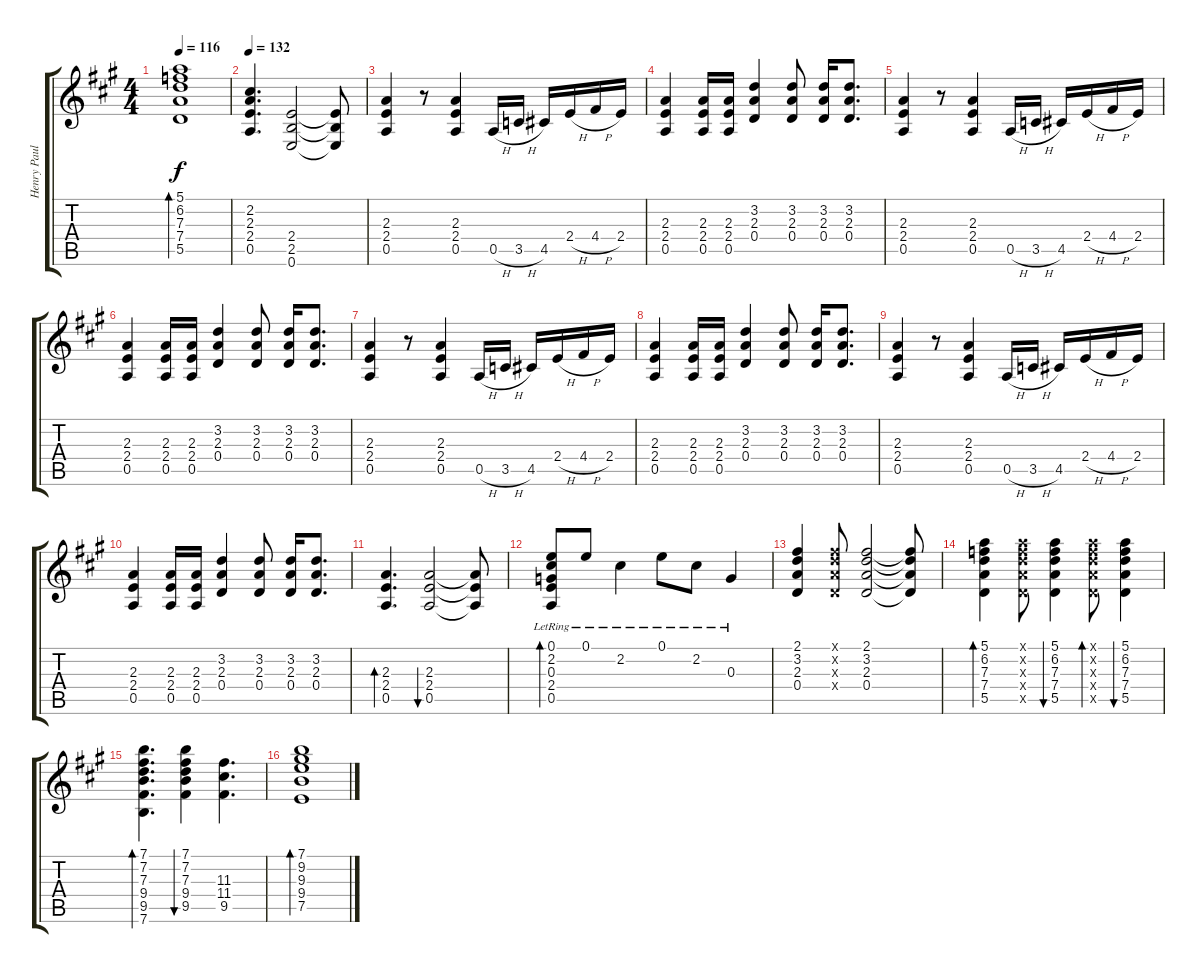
\track ("Henry Paul Guitar" "Henry Paul") {instrument electricguitarclean}
\staff {score tabs}
\tuning (E4 B3 G3 D3 A2 E2) {hide}
\ts (4 4)
\tempo 116
\clef g2
\ks a
(5.1 6.2 7.3 7.4 5.5).1{bd 240 dy f} |
\tempo 132
(2.2 2.3 2.4 0.5).4{d} (2.4 2.5 0.6).2 (2.4{t} 2.5{t} 0.6{t}).8 |
(2.3 2.4 0.5).4 r.8 (2.3 2.4 0.5).4 0.5{h}.16 3.5{h}.16 4.5.16 2.4{h}.16 4.4{h}.16 2.4.16 |
(2.3 2.4 0.5).4 (2.3 2.4 0.5).16 (2.3 2.4 0.5).16 (3.2 2.3 0.4).4 (3.2 2.3 0.4).8 (3.2 2.3 0.4).16 (3.2 2.3 0.4).8{d} |
(2.3 2.4 0.5).4 r.8 (2.3 2.4 0.5).4 0.5{h}.16 3.5{h}.16 4.5.16 2.4{h}.16 4.4{h}.16 2.4.16 |
(2.3 2.4 0.5).4 (2.3 2.4 0.5).16 (2.3 2.4 0.5).16 (3.2 2.3 0.4).4 (3.2 2.3 0.4).8 (3.2 2.3 0.4).16 (3.2 2.3 0.4).8{d} |
(2.3 2.4 0.5).4 r.8 (2.3 2.4 0.5).4 0.5{h}.16 3.5{h}.16 4.5.16 2.4{h}.16 4.4{h}.16 2.4.16 |
(2.3 2.4 0.5).4 (2.3 2.4 0.5).16 (2.3 2.4 0.5).16 (3.2 2.3 0.4).4 (3.2 2.3 0.4).8 (3.2 2.3 0.4).16 (3.2 2.3 0.4).8{d} |
(2.3 2.4 0.5).4 r.8 (2.3 2.4 0.5).4 0.5{h}.16 3.5{h}.16 4.5.16 2.4{h}.16 4.4{h}.16 2.4.16 |
(2.3 2.4 0.5).4 (2.3 2.4 0.5).16 (2.3 2.4 0.5).16 (3.2 2.3 0.4).4 (3.2 2.3 0.4).8 (3.2 2.3 0.4).16 (3.2 2.3 0.4).8{d} |
(2.3 2.4 0.5).4{d bd 60} (2.3 2.4 0.5).2{bu 60} (2.3{t} 2.4{t} 0.5{t}).8 |
(0.1{lr} 2.2{lr} 0.3{lr} 2.4{lr} 0.5{lr}).8{bd 240} 0.1{lr}.8 2.2{lr}.4 0.1{lr}.8 2.2{lr}.8 0.3{lr}.4 |
(2.1 3.2 2.3 0.4).4 (2.1{x} 3.2{x} 2.3{x} 0.4{x}).8 (2.1 3.2 2.3 0.4).2 (2.1{t} 3.2{t} 2.3{t} 0.4{t}).8 |
(5.1 6.2 7.3 7.4 5.5).4{bd 240} (5.1{x} 6.2{x} 7.3{x} 7.4{x} 5.5{x}).8 (5.1 6.2 7.3 7.4 5.5).4{bu 60} (5.1{x} 6.2{x} 7.3{x} 7.4{x} 5.5{x}).8{bd 60} (5.1 6.2 7.3 7.4 5.5).4{bu 60} |
(7.1 7.2 7.3 9.4 9.5 7.6).4{d bd 240} (7.1 7.2 7.3 9.4 9.5).4{bu 60} (11.3 11.4 9.5).4{d} |
(7.1 9.2 9.3 9.4 7.5).1{bd 240 volume 11 instrument electricguitarclean}
